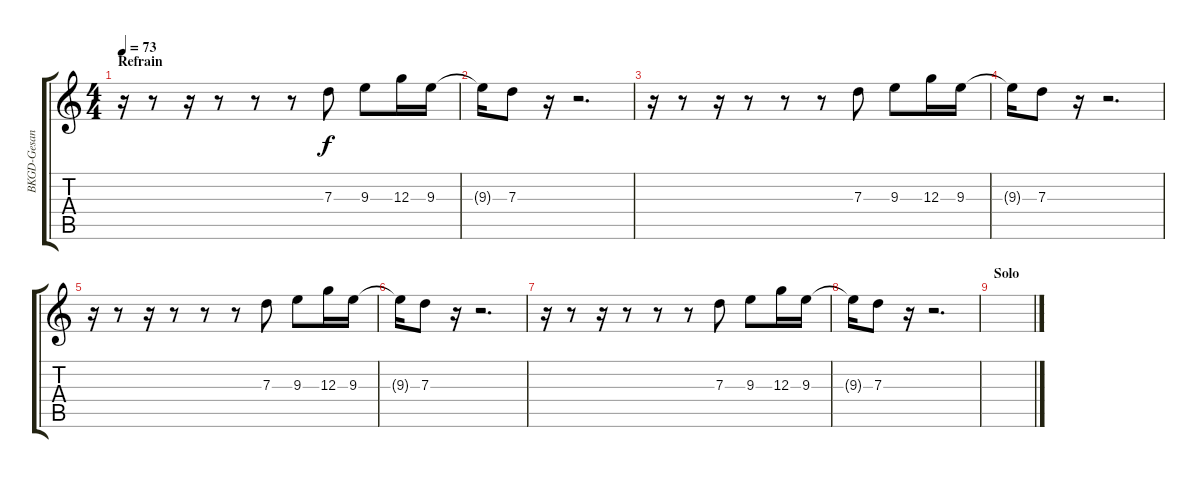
\track ("BKGD-Gesang" "BKGD-Gesan") {instrument acousticguitarnylon}
\staff {score tabs}
\tuning (E4 B3 G3 D3 A2 E2) {hide}
\ts (4 4)
\section ("" "Refrain")
\tempo 73
\clef g2
\ks c
r.16{dy f} r.8 r.16 r.8 r.8 r.8 7.3.8 9.3.8 12.3.16 9.3.16 |
9.3{t}.16 7.3.8 r.16 r.2{d} |
r.16 r.8 r.16 r.8 r.8 r.8 7.3.8 9.3.8 12.3.16 9.3.16 |
9.3{t}.16 7.3.8 r.16 r.2{d} |
r.16 r.8 r.16 r.8 r.8 r.8 7.3.8 9.3.8 12.3.16 9.3.16 |
9.3{t}.16 7.3.8 r.16 r.2{d} |
r.16 r.8 r.16 r.8 r.8 r.8 7.3.8 9.3.8 12.3.16 9.3.16 |
9.3{t}.16 7.3.8 r.16 r.2{d} |
\section ("" "Solo")
